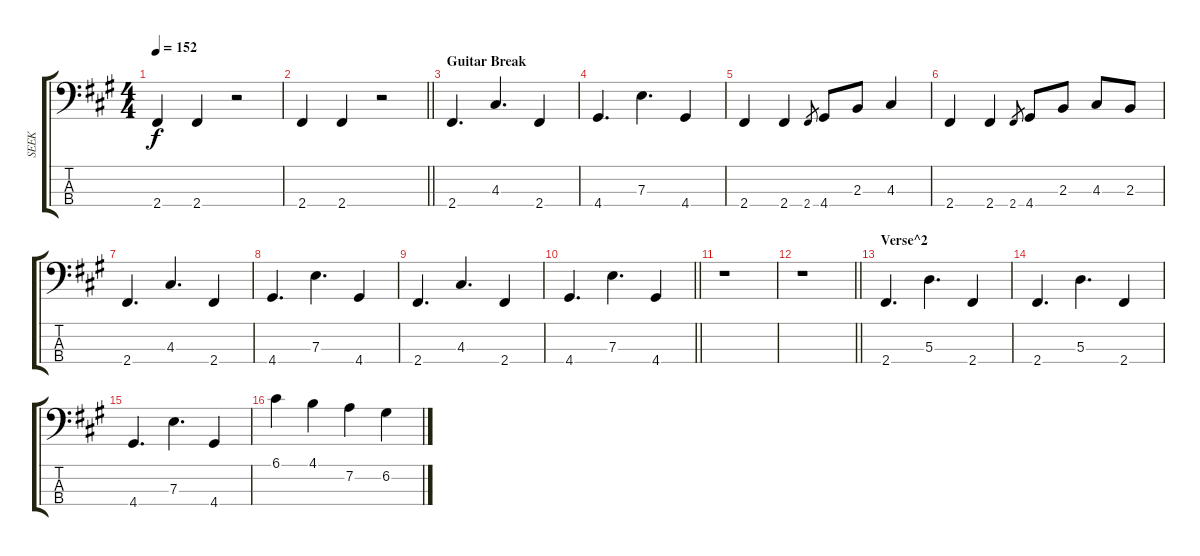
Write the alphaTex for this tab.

\track ("SEEK" "SEEK") {instrument synthbass2}
\staff {score tabs}
\tuning (G2 D2 A1 E1) {hide}
\ts (4 4)
\tempo 152
\clef f4
\ks f#minor
2.4.4{dy f} 2.4.4 r.2 |
\barLineRight lightlight
2.4.4 2.4.4 r.2 |
\section ("" "Guitar Break")
2.4.4{d} 4.3.4{d} 2.4.4 |
4.4.4{d} 7.3.4{d} 4.4.4 |
2.4.4 2.4.4 2.4.8{gr} 4.4.8 2.3.8 4.3.4 |
2.4.4 2.4.4 2.4.8{gr} 4.4.8 2.3.8 4.3.8 2.3.8 |
2.4.4{d} 4.3.4{d} 2.4.4 |
4.4.4{d} 7.3.4{d} 4.4.4 |
2.4.4{d} 4.3.4{d} 2.4.4 |
\barLineRight lightlight
4.4.4{d} 7.3.4{d} 4.4.4 |
r.1 |
\barLineRight lightlight
r.1 |
\section ("" "Verse^2")
2.4.4{d} 5.3.4{d} 2.4.4 |
2.4.4{d} 5.3.4{d} 2.4.4 |
4.4.4{d} 7.3.4{d} 4.4.4 |
6.1.4 4.1.4 7.2.4 6.2.4
